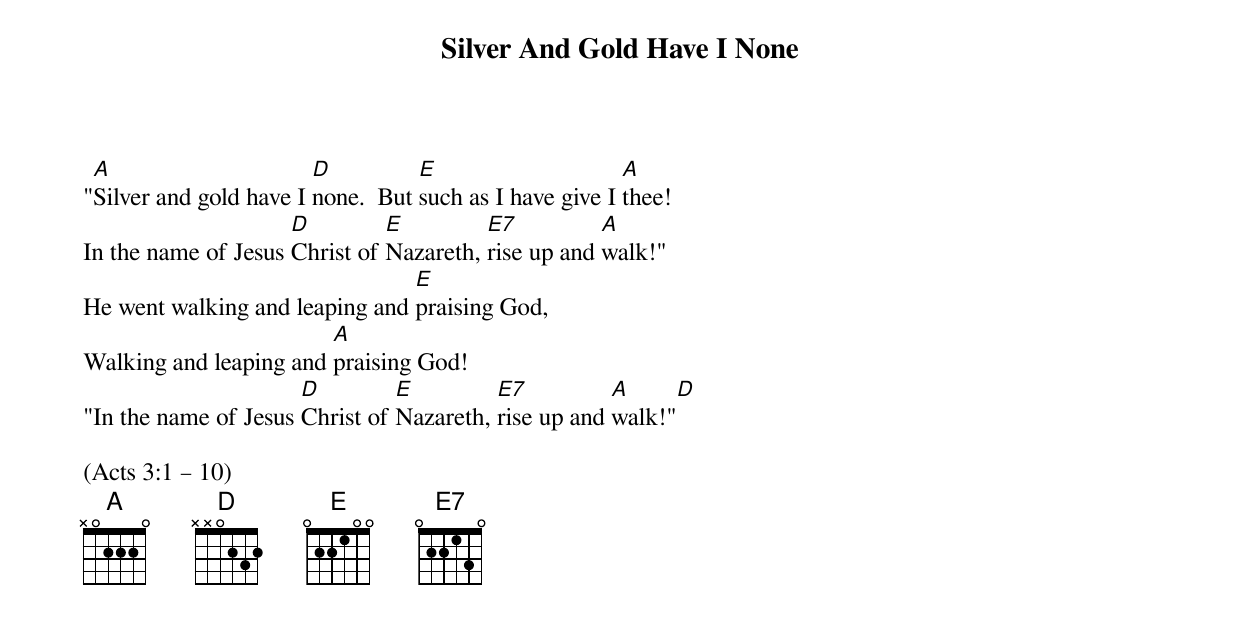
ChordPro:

{title: Silver And Gold Have I None}


"[A]Silver and gold have I [D]none.  But [E]such as I have give I [A]thee!
In the name of Jesus [D]Christ of [E]Nazareth, [E7]rise up and [A]walk!"
He went walking and leaping and [E]praising God,
Walking and leaping and [A]praising God!
"In the name of Jesus [D]Christ of [E]Nazareth, [E7]rise up and [A]walk!"[D]

(Acts 3:1 – 10)
